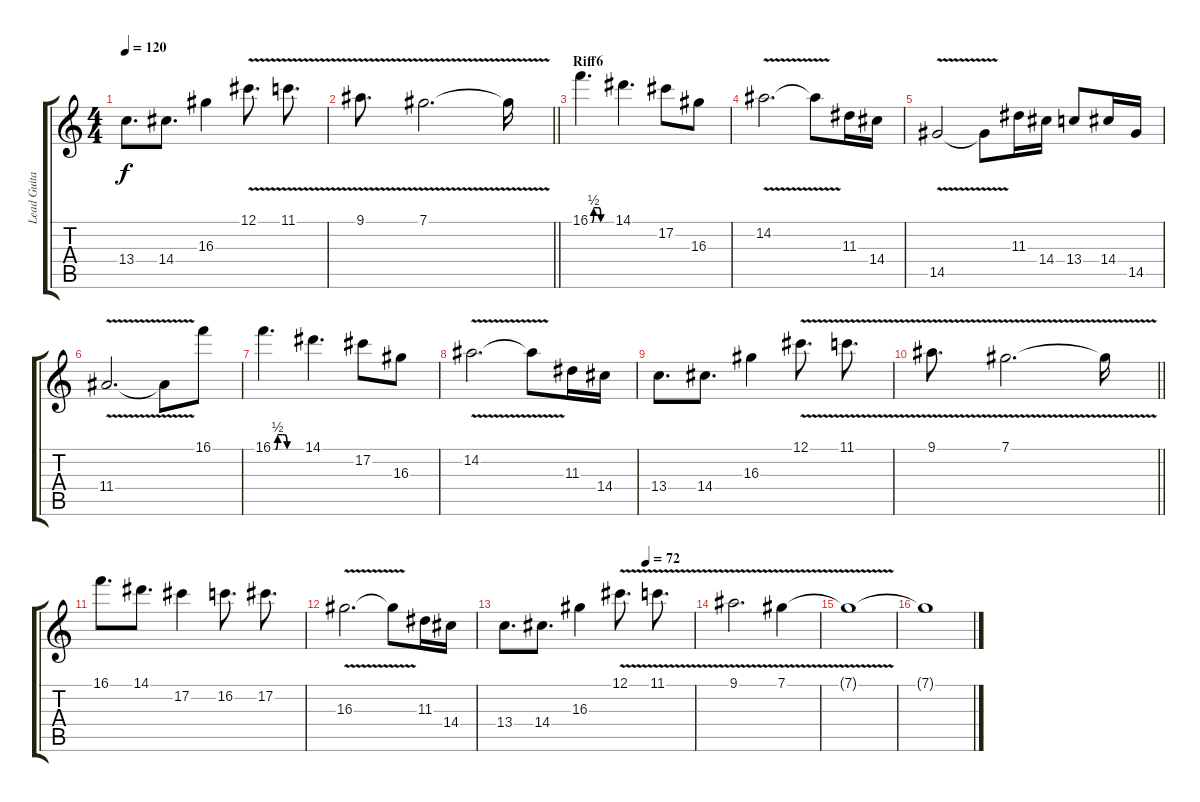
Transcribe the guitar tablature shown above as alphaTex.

\track ("Lead Guitar 1" "Lead Guita") {instrument overdrivenguitar}
\staff {score tabs}
\tuning (Db4 Ab3 E3 B2 Gb2 Db2) {hide}
\ts (4 4)
\tempo 120
\clef g2
\ks c
13.4.8{d dy f} 14.4.8{d} 16.3.4 12.1{v}.8{d} 11.1{v}.8{d} |
\barLineRight lightlight
9.1{v}.8{d} 7.1{v}.2{d} 7.1{t}.16 |
\section ("" "Riff6")
16.1{be (custom 0 0 5 0 10 2 20 2 25 2 30 0 60 0)}.4{d volume 12} 14.1.4{d} 17.2.8 16.3.8 |
14.2{v}.2{d} 14.2{t}.8 11.3.16 14.4.16 |
14.5{v}.2 14.5{t}.8 11.3.16 14.4.16 13.4.8 14.4.16 14.5.16 |
11.4{v}.2{d} 11.4{t}.8 16.1.8 |
16.1{be (custom 0 0 5 0 10 2 20 2 25 2 30 0 60 0)}.4{d} 14.1.4{d} 17.2.8 16.3.8 |
14.2{v}.2{d} 14.2{t}.8 11.3.16 14.4.16 |
13.4.8{d} 14.4.8{d} 16.3.4 12.1{v}.8{d} 11.1{v}.8{d} |
\barLineRight lightlight
9.1{v}.8{d} 7.1{v}.2{d} 7.1{t}.16 |
16.1.8{d volume 12} 14.1.8{d} 17.2.4 16.2.8{d} 17.2.8{d} |
16.3{v}.2{d} 16.3{t}.8 11.3.16 14.4.16 |
\tempo (72 0.75)
13.4.8{d} 14.4.8{d} 16.3.4 12.1{v}.8{d} 11.1{v}.8{d} |
9.1{v}.2{d} 7.1{v}.4{volume 2} |
7.1{t}.1 |
7.1{t}.1
